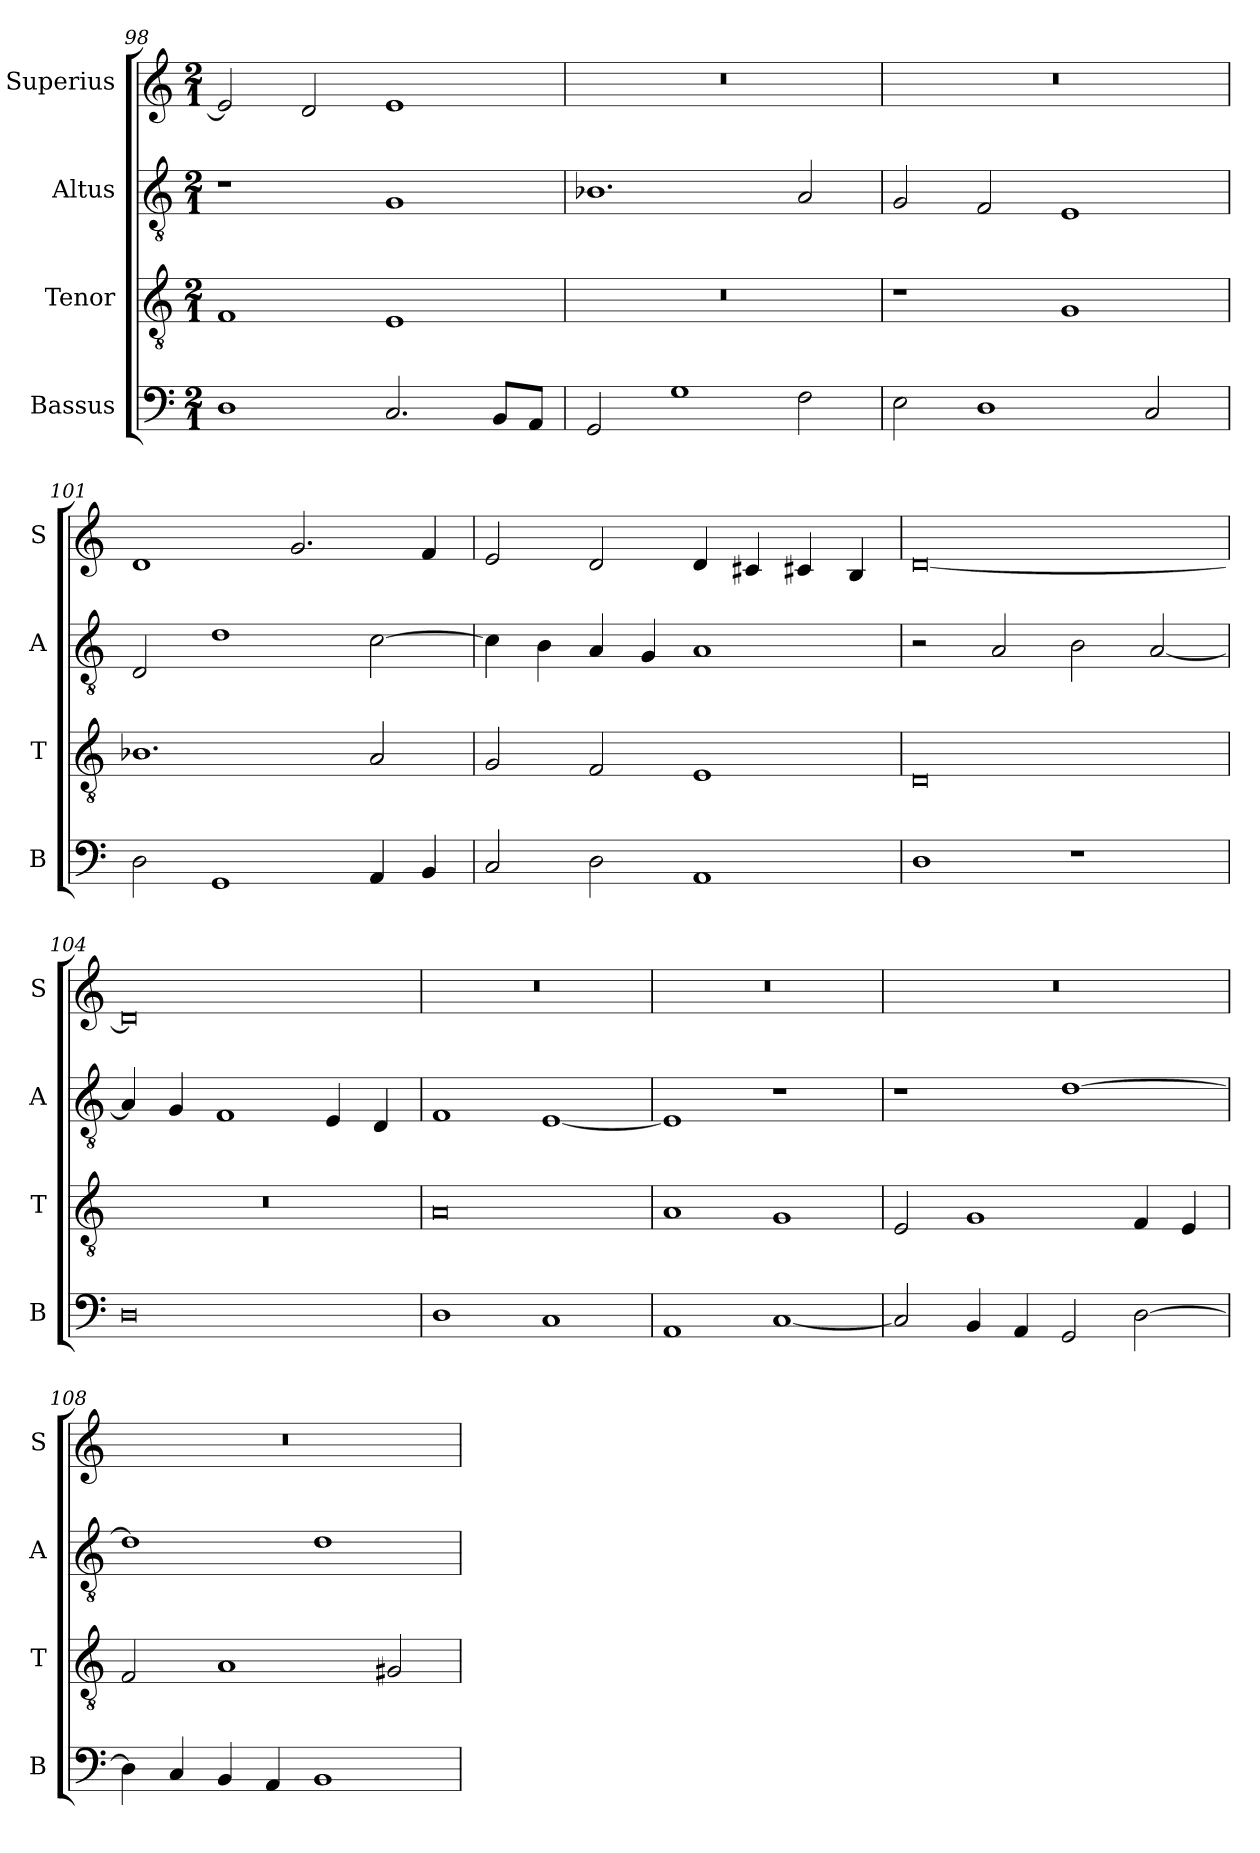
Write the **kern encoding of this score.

**kern	**kern	**kern	**kern
*part4	*part3	*part2	*part1
*staff4	*staff3	*staff2	*staff1
*I"Bassus	*I"Tenor	*I"Altus	*I"Superius
*I'B	*I'T	*I'A	*I'S
*clefF4	*clefGv2	*clefGv2	*clefG2
*k[]	*k[]	*k[]	*k[]
*C:	*C:	*C:	*C:
*M2/1	*M2/1	*M2/1	*M2/1
=98	=98	=98	=98
1D	1F	1r	2e]
.	.	.	2d
2.C	1E	1G	1e
8BBL	.	.	.
8AAJ	.	.	.
=99	=99	=99	=99
2GG	0r	1.B-X	0r
1G	.	.	.
2F	.	2A	.
=100	=100	=100	=100
2E	1r	2G	0r
1D	.	2F	.
.	1G	1E	.
2C	.	.	.
=101	=101	=101	=101
2D	1.B-X	2D	1d
1GG	.	1d	.
.	.	.	2.g
4AA	2A	[2c	.
4BB	.	.	4f
=102	=102	=102	=102
2C	2G	4c]	2e
.	.	4B	.
2D	2F	4A	2d
.	.	4G	.
1AA	1E	1A	4d
.	.	.	4c#X
.	.	.	4c#X
.	.	.	4B
=103	=103	=103	=103
1D	0D	2r	[0d
.	.	2A	.
1r	.	2B	.
.	.	[2A	.
=104	=104	=104	=104
0D	0r	4A]	0d]
.	.	4G	.
.	.	1F	.
.	.	4E	.
.	.	4D	.
=105	=105	=105	=105
1D	0A	1F	0r
1C	.	[1E	.
=106	=106	=106	=106
1AA	1A	1E]	0r
[1C	1G	1r	.
=107	=107	=107	=107
2C]	2E	1r	0r
4BB	1G	.	.
4AA	.	.	.
2GG	.	[1d	.
[2D	4F	.	.
.	4E	.	.
=108	=108	=108	=108
4D]	2F	1d]	0r
4C	.	.	.
4BB	1A	.	.
4AA	.	.	.
1BB	.	1d	.
.	2G#X	.	.
=	=	=	=
*-	*-	*-	*-
